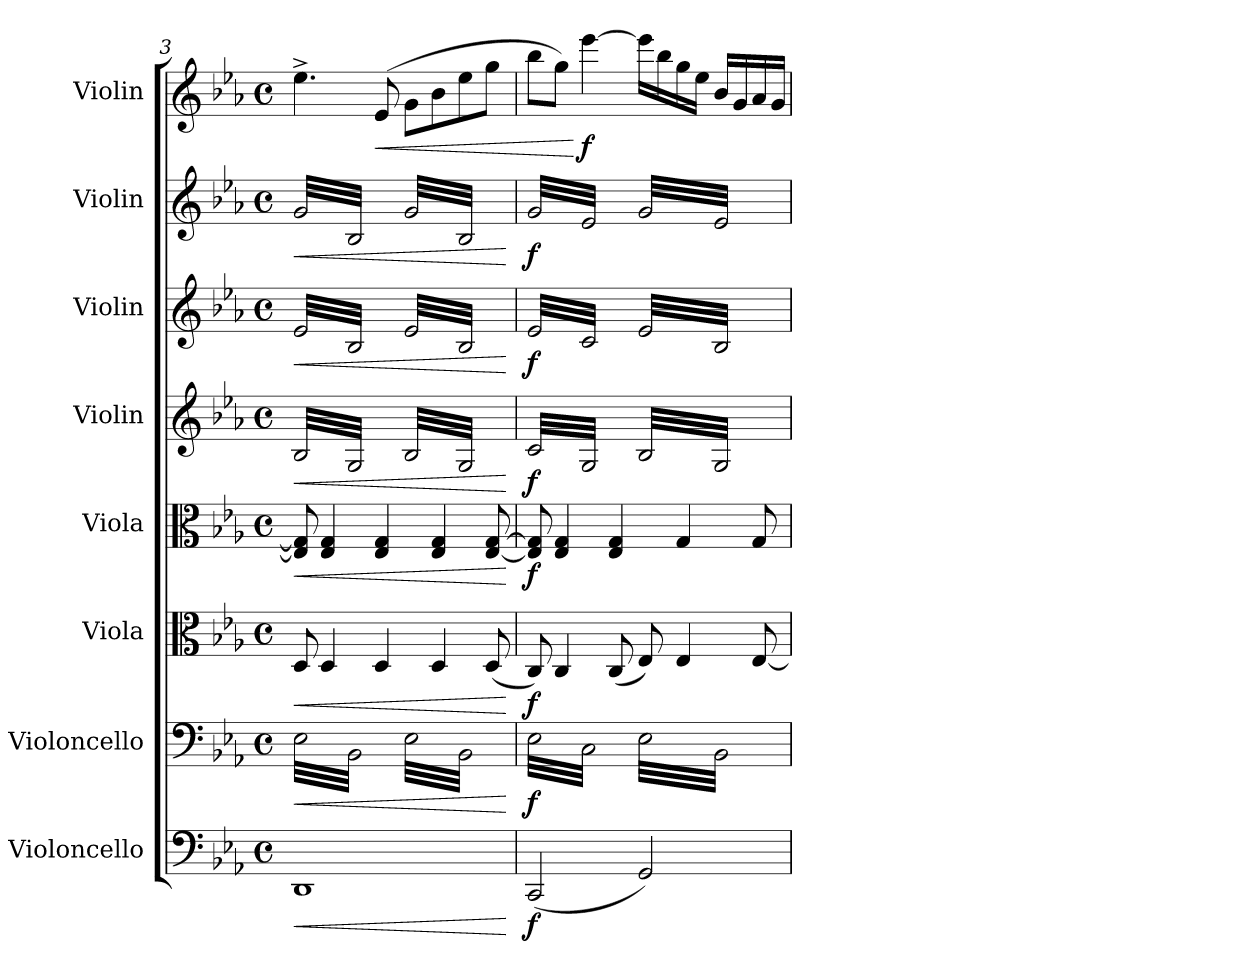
**kern	**dynam	**kern	**dynam	**kern	**dynam	**kern	**dynam	**kern	**dynam	**kern	**dynam	**kern	**dynam	**kern	**dynam
*part8	*part8	*part7	*part7	*part6	*part6	*part5	*part5	*part4	*part4	*part3	*part3	*part2	*part2	*part1	*part1
*staff8	*staff8	*staff7	*staff7	*staff6	*staff6	*staff5	*staff5	*staff4	*staff4	*staff3	*staff3	*staff2	*staff2	*staff1	*staff1
*I"Violoncello	*	*I"Violoncello	*	*I"Viola	*	*I"Viola	*	*I"Violin	*	*I"Violin	*	*I"Violin	*	*I"Violin	*
*I'Vc.	*	*I'Vc.	*	*I'Vla.	*	*I'Vla.	*	*I'Vln.	*	*I'Vln.	*	*I'Vln.	*	*I'Vln.	*
*clefF4	*	*clefF4	*	*clefC3	*	*clefC3	*	*clefG2	*	*clefG2	*	*clefG2	*	*clefG2	*
*k[b-e-a-]	*	*k[b-e-a-]	*	*k[b-e-a-]	*	*k[b-e-a-]	*	*k[b-e-a-]	*	*k[b-e-a-]	*	*k[b-e-a-]	*	*k[b-e-a-]	*
*M4/4	*	*M4/4	*	*M4/4	*	*M4/4	*	*M4/4	*	*M4/4	*	*M4/4	*	*M4/4	*
*met(c)	*	*met(c)	*	*met(c)	*	*met(c)	*	*met(c)	*	*met(c)	*	*met(c)	*	*met(c)	*
=3	=3	=3	=3	=3	=3	=3	=3	=3	=3	=3	=3	=3	=3	=3	=3
!	!LO:HP:b	!	!LO:HP:b	!	!LO:HP:b	!	!LO:HP:b	!	!LO:HP:b	!	!LO:HP:b	!	!LO:HP:b	!	!
*	*	*tremolo	*	*	*	*	*	*	*	*	*	*	*	*	*
*	*	*	*	*	*	*	*	*tremolo	*	*	*	*	*	*	*
*	*	*	*	*	*	*	*	*	*	*tremolo	*	*	*	*	*
*	*	*	*	*	*	*	*	*	*	*	*	*tremolo	*	*	*
1DD	<	(>32E-\LLL	<	8D/	<	8E-/] 8G/]	<	(<32B-/LLL	<	(<32e-/LLL	<	(<32g/LLL	<	4.ee-^\	.
.	.	32BB-/	.	.	.	.	.	32G/	.	32B-/	.	32B-/	.	.	.
.	.	32E-\	.	.	.	.	.	32B-/	.	32e-/	.	32g/	.	.	.
.	.	32BB-/	.	.	.	.	.	32G/	.	32B-/	.	32B-/	.	.	.
.	.	32E-\	.	4D/	.	4E-/ 4G/	.	32B-/	.	32e-/	.	32g/	.	.	.
.	.	32BB-/	.	.	.	.	.	32G/	.	32B-/	.	32B-/	.	.	.
.	.	32E-\	.	.	.	.	.	32B-/	.	32e-/	.	32g/	.	.	.
.	.	32BB-/	.	.	.	.	.	32G/	.	32B-/	.	32B-/	.	.	.
.	.	32E-\	.	.	.	.	.	32B-/	.	32e-/	.	32g/	.	.	.
.	.	32BB-/	.	.	.	.	.	32G/	.	32B-/	.	32B-/	.	.	.
.	.	32E-\	.	.	.	.	.	32B-/	.	32e-/	.	32g/	.	.	.
.	.	32BB-/	.	.	.	.	.	32G/	.	32B-/	.	32B-/	.	.	.
!	!	!	!	!	!	!	!	!	!	!	!	!	!	!	!LO:HP:b
.	.	32E-\	.	4D/	.	4E-/ 4G/	.	32B-/	.	32e-/	.	32g/	.	(>8e-/	<
.	.	32BB-/	.	.	.	.	.	32G/	.	32B-/	.	32B-/	.	.	.
.	.	32E-\	.	.	.	.	.	32B-/	.	32e-/	.	32g/	.	.	.
.	.	32BB-/JJJ	.	.	.	.	.	32G/JJJ	.	32B-/JJJ	.	32B-/JJJ	.	.	.
.	.	32E-\LLL	.	.	.	.	.	32B-/LLL	.	32e-/LLL	.	32g/LLL	.	8g\L	.
.	.	32BB-/)	.	.	.	.	.	32G/)	.	32B-/)	.	32B-/)	.	.	.
.	.	32E-\	.	.	.	.	.	32B-/	.	32e-/	.	32g/	.	.	.
.	.	32BB-/)	.	.	.	.	.	32G/)	.	32B-/)	.	32B-/)	.	.	.
.	.	32E-\	.	4D/	.	4E-/ 4G/	.	32B-/	.	32e-/	.	32g/	.	8b-\	.
.	.	32BB-/)	.	.	.	.	.	32G/)	.	32B-/)	.	32B-/)	.	.	.
.	.	32E-\	.	.	.	.	.	32B-/	.	32e-/	.	32g/	.	.	.
.	.	32BB-/)	.	.	.	.	.	32G/)	.	32B-/)	.	32B-/)	.	.	.
.	.	32E-\	.	.	.	.	.	32B-/	.	32e-/	.	32g/	.	8ee-\	.
.	.	32BB-/)	.	.	.	.	.	32G/)	.	32B-/)	.	32B-/)	.	.	.
.	.	32E-\	.	.	.	.	.	32B-/	.	32e-/	.	32g/	.	.	.
.	.	32BB-/)	.	.	.	.	.	32G/)	.	32B-/)	.	32B-/)	.	.	.
.	.	32E-\	.	(<8D/	.	[8E-/ [8G/	.	32B-/	.	32e-/	.	32g/	.	8gg\J	.
.	.	32BB-/)	.	.	.	.	.	32G/)	.	32B-/)	.	32B-/)	.	.	.
.	.	32E-\	.	.	.	.	.	32B-/	.	32e-/	.	32g/	.	.	.
.	.	32BB-/)JJJ	.	.	.	.	.	32G/)JJJ	.	32B-/)JJJ	.	32B-/)JJJ	.	.	.
.	[	.	[	.	[	.	[	.	[	.	[	.	[	.	.
=4	=4	=4	=4	=4	=4	=4	=4	=4	=4	=4	=4	=4	=4	=4	=4
!	!LO:DY:b	!	!LO:DY:b	!	!LO:DY:b	!	!LO:DY:b	!	!LO:DY:b	!	!LO:DY:b	!	!LO:DY:b	!	!
(<2CC/	f	(>32E-\LLL	f	8C/)	f	8E-/] 8G/]	f	(<32c/LLL	f	(<32e-/LLL	f	(<32g/LLL	f	8bb-\L	.
.	.	32C/	.	.	.	.	.	32G/	.	32c/	.	32e-/	.	.	.
.	.	32E-\	.	.	.	.	.	32c/	.	32e-/	.	32g/	.	.	.
.	.	32C/	.	.	.	.	.	32G/	.	32c/	.	32e-/	.	.	.
.	.	32E-\	.	4C/	.	4E-/ 4G/	.	32c/	.	32e-/	.	32g/	.	8gg\J)	.
.	.	32C/	.	.	.	.	.	32G/	.	32c/	.	32e-/	.	.	.
.	.	32E-\	.	.	.	.	.	32c/	.	32e-/	.	32g/	.	.	.
.	.	32C/	.	.	.	.	.	32G/	.	32c/	.	32e-/	.	.	.
!	!	!	!	!	!	!	!	!	!	!	!	!	!	!	!LO:DY:n=1:b
.	.	32E-\	.	.	.	.	.	32c/	.	32e-/	.	32g/	.	[4eee-\	[ f
.	.	32C/	.	.	.	.	.	32G/	.	32c/	.	32e-/	.	.	.
.	.	32E-\	.	.	.	.	.	32c/	.	32e-/	.	32g/	.	.	.
.	.	32C/	.	.	.	.	.	32G/	.	32c/	.	32e-/	.	.	.
.	.	32E-\	.	(<8C/	.	4E-/ 4G/	.	32c/	.	32e-/	.	32g/	.	.	.
.	.	32C/	.	.	.	.	.	32G/	.	32c/	.	32e-/	.	.	.
.	.	32E-\	.	.	.	.	.	32c/	.	32e-/	.	32g/	.	.	.
.	.	32C/JJJ	.	.	.	.	.	32G/JJJ	.	32c/JJJ	.	32e-/JJJ	.	.	.
2GG/)	.	32E-\LLL	.	8E-/)	.	.	.	32B-/LLL	.	32e-/LLL	.	32g/LLL	.	16eee-\LL]	.
.	.	32BB-/)	.	.	.	.	.	32G/)	.	32B-/)	.	32e-/)	.	.	.
.	.	32E-\	.	.	.	.	.	32B-/	.	32e-/	.	32g/	.	16bb-\	.
.	.	32BB-/)	.	.	.	.	.	32G/)	.	32B-/)	.	32e-/)	.	.	.
.	.	32E-\	.	4E-/	.	4G/	.	32B-/	.	32e-/	.	32g/	.	16gg\	.
.	.	32BB-/)	.	.	.	.	.	32G/)	.	32B-/)	.	32e-/)	.	.	.
.	.	32E-\	.	.	.	.	.	32B-/	.	32e-/	.	32g/	.	16ee-\JJ	.
.	.	32BB-/)	.	.	.	.	.	32G/)	.	32B-/)	.	32e-/)	.	.	.
.	.	32E-\	.	.	.	.	.	32B-/	.	32e-/	.	32g/	.	16b-/LL	.
.	.	32BB-/)	.	.	.	.	.	32G/)	.	32B-/)	.	32e-/)	.	.	.
.	.	32E-\	.	.	.	.	.	32B-/	.	32e-/	.	32g/	.	16g/	.
.	.	32BB-/)	.	.	.	.	.	32G/)	.	32B-/)	.	32e-/)	.	.	.
.	.	32E-\	.	[8E-/	.	8G/	.	32B-/	.	32e-/	.	32g/	.	16a-/	.
.	.	32BB-/)	.	.	.	.	.	32G/)	.	32B-/)	.	32e-/)	.	.	.
.	.	32E-\	.	.	.	.	.	32B-/	.	32e-/	.	32g/	.	16g/JJ	.
.	.	32BB-/)JJJ	.	.	.	.	.	32G/)JJJ	.	32B-/)JJJ	.	32e-/)JJJ	.	.	.
*	*	*	*	*	*	*	*	*	*	*	*	*Xtremolo	*	*	*
*	*	*	*	*	*	*	*	*	*	*Xtremolo	*	*	*	*	*
*	*	*	*	*	*	*	*	*Xtremolo	*	*	*	*	*	*	*
*	*	*Xtremolo	*	*	*	*	*	*	*	*	*	*	*	*	*
.	.	.	.	.	.	.	.	.	.	.	.	.	.	.	.
.	.	.	.	.	.	.	.	.	.	.	.	.	.	.	.
.	.	.	.	.	.	.	.	.	.	.	.	.	.	.	.
.	.	.	.	.	.	.	.	.	.	.	.	.	.	.	.
.	.	.	.	.	.	.	.	.	.	.	.	.	.	.	.
.	.	.	.	.	.	.	.	.	.	.	.	.	.	.	.
.	.	.	.	.	.	.	.	.	.	.	.	.	.	.	.
.	.	.	.	.	.	.	.	.	.	.	.	.	.	.	.
=	=	=	=	=	=	=	=	=	=	=	=	=	=	=	=
*-	*-	*-	*-	*-	*-	*-	*-	*-	*-	*-	*-	*-	*-	*-	*-
